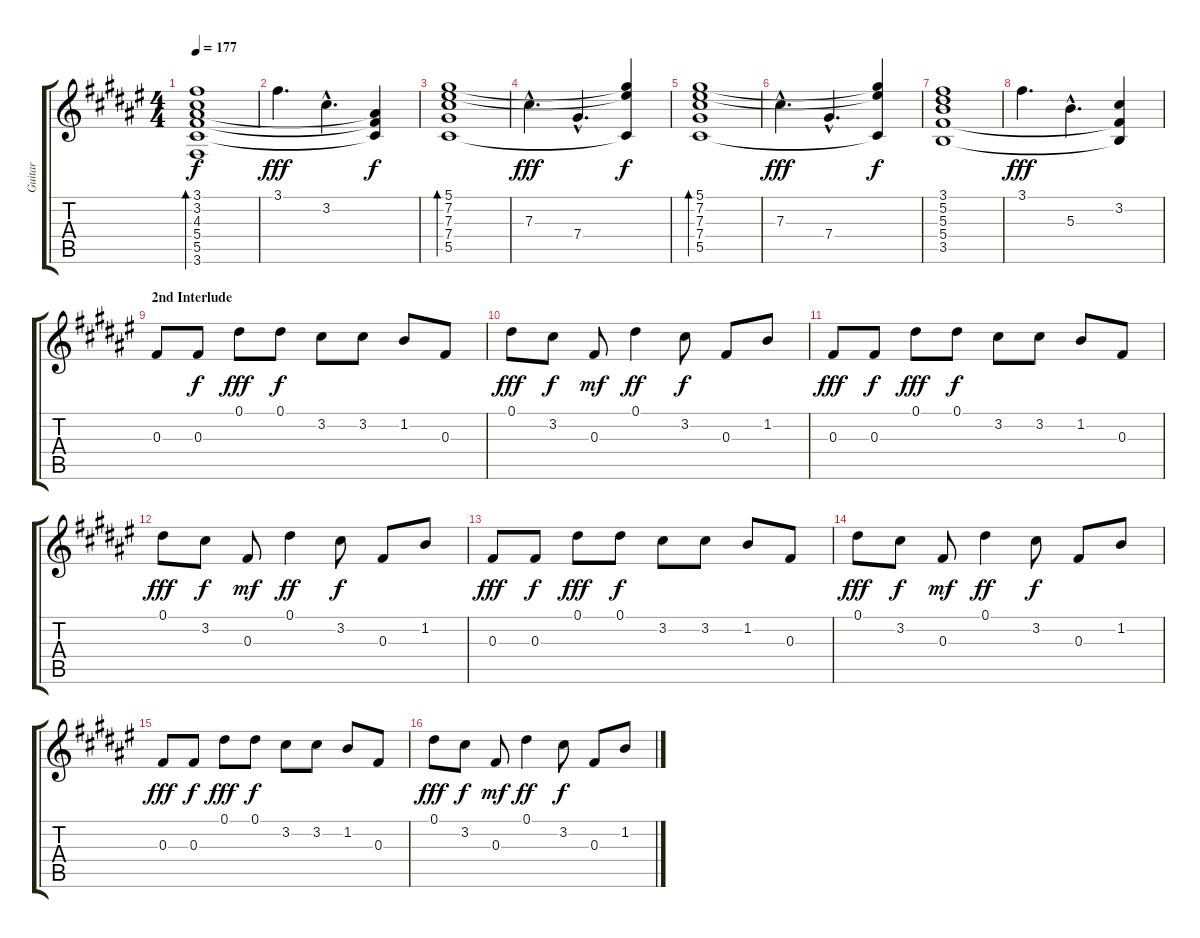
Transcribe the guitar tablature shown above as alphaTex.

\track ("Guitar" "Guitar") {instrument overdrivenguitar}
\staff {score tabs}
\tuning (Eb4 Bb3 Gb3 Db3 Ab2 Eb2) {hide}
\ts (4 4)
\tempo 177
\clef g2
\ks d#minor
(3.1 3.2 4.3 5.4 5.5 3.6).1{bd 60 dy f} |
3.1.4{d dy fff} 3.2{hac}.4{d} (4.3{t} 5.4{t} 5.5{t}).4{dy f} |
(5.1 7.2 7.3 7.4 5.5).1{bd 60} |
7.3{hac}.4{d dy fff} 7.4{hac}.4{d} (5.1{t} 7.2{t} 5.5{t}).4{dy f} |
(5.1 7.2 7.3 7.4 5.5).1{bd 60} |
7.3{hac}.4{d dy fff} 7.4{hac}.4{d} (5.1{t} 7.2{t} 5.5{t}).4{dy f} |
(3.1 5.2 5.3 5.4 3.5).1 |
3.1.4{d dy fff} 5.3{hac}.4{d} (3.2 5.4{t} 3.5{t}).4 |
\section ("" "2nd Interlude")
0.3.8{instrument electricguitarmuted} 0.3.8{dy f} 0.1.8{dy fff} 0.1.8{dy f} 3.2.8 3.2.8 1.2.8 0.3.8 |
0.1.8{dy fff} 3.2.8{dy f} 0.3.8{dy mf} 0.1.4{dy ff} 3.2.8{dy f} 0.3.8 1.2.8 |
0.3.8{dy fff} 0.3.8{dy f} 0.1.8{dy fff} 0.1.8{dy f} 3.2.8 3.2.8 1.2.8 0.3.8 |
0.1.8{dy fff} 3.2.8{dy f} 0.3.8{dy mf} 0.1.4{dy ff} 3.2.8{dy f} 0.3.8 1.2.8 |
0.3.8{dy fff} 0.3.8{dy f} 0.1.8{dy fff} 0.1.8{dy f} 3.2.8 3.2.8 1.2.8 0.3.8 |
0.1.8{dy fff} 3.2.8{dy f} 0.3.8{dy mf} 0.1.4{dy ff} 3.2.8{dy f} 0.3.8 1.2.8 |
0.3.8{dy fff} 0.3.8{dy f} 0.1.8{dy fff} 0.1.8{dy f} 3.2.8 3.2.8 1.2.8 0.3.8 |
0.1.8{dy fff} 3.2.8{dy f} 0.3.8{dy mf} 0.1.4{dy ff} 3.2.8{dy f} 0.3.8 1.2.8
